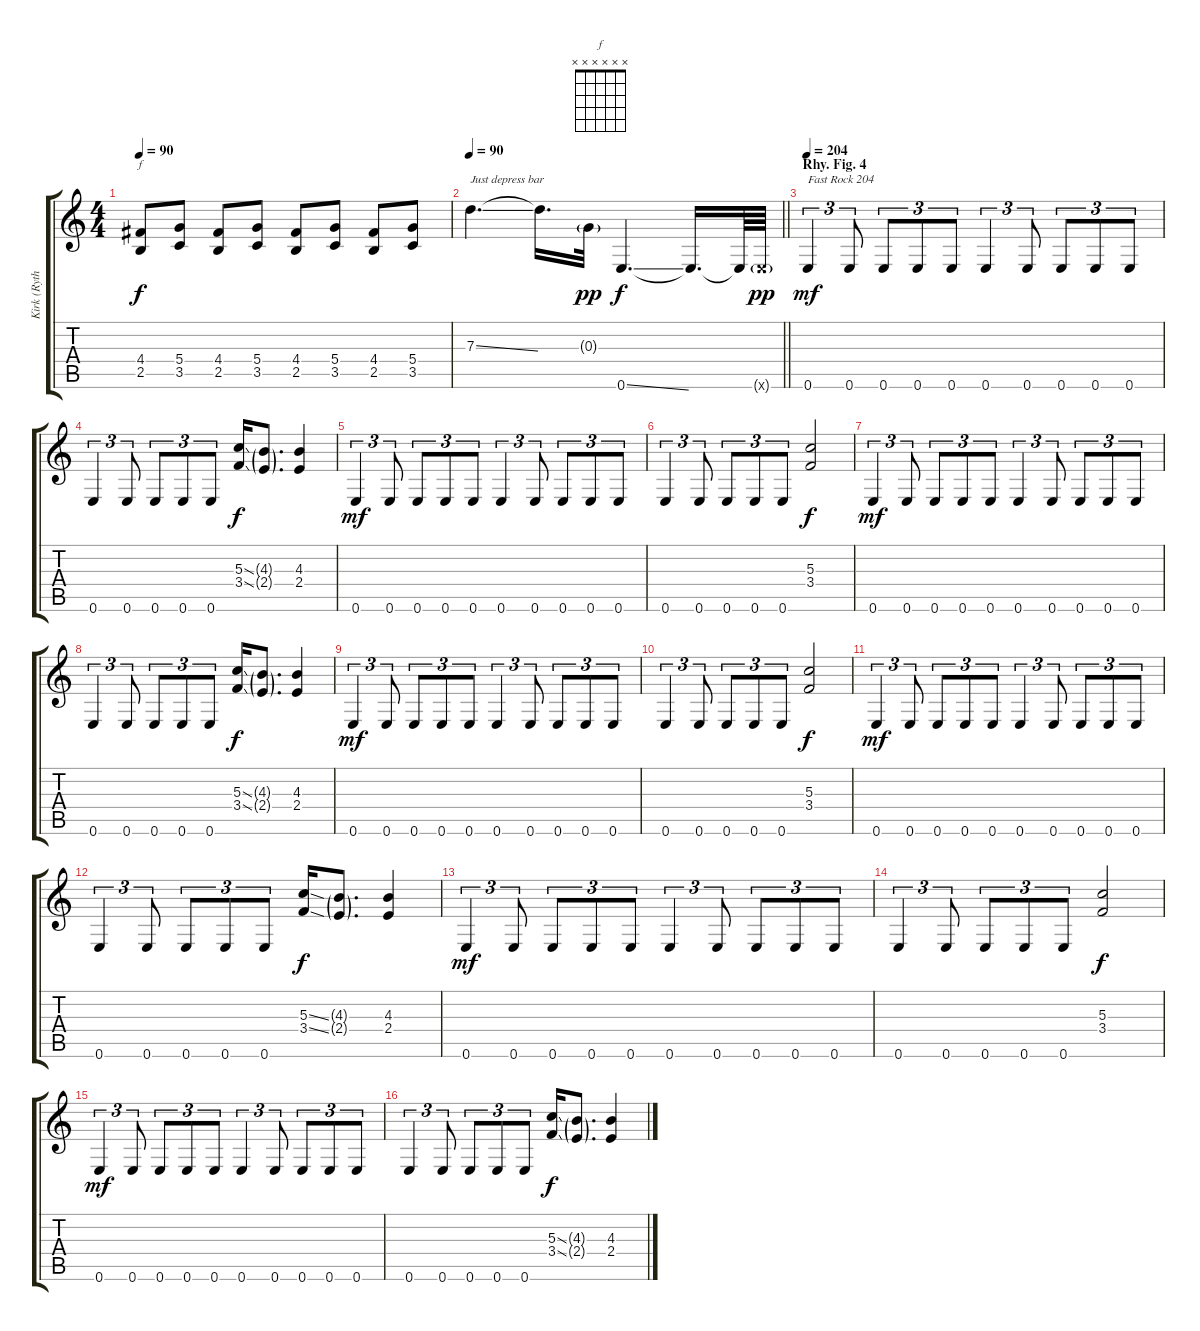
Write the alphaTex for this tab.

\track ("Kirk (Rythm guitar)" "Kirk (Ryth") {instrument overdrivenguitar}
\staff {score tabs}
\tuning (E4 B3 G3 D3 A2 E2) {hide}
\chord ("f" x x x x x x)
\ts (4 4)
\tempo 90
\clef g2
\ks c
(4.4 2.5).8{ch "f" dy f balance 2} (5.4 3.5).8 (4.4 2.5).8 (5.4 3.5).8 (4.4 2.5).8 (5.4 3.5).8 (4.4 2.5).8 (5.4 3.5).8 |
\tempo 90
\barLineRight lightlight
7.3{ss}.4{d txt "Just depress bar"} 7.3{t}.16{d} 0.3{g}.32{dy pp} 0.6{ss}.4{d dy f} 0.6{t}.16{d} 0.6{t}.64 0.6{g x}.64{dy pp} |
\section ("" "Rhy. Fig. 4")
\tempo 204
0.6.4{tu (3 2) txt "Fast Rock 204" dy mf} 0.6.8{tu (3 2)} 0.6.8{tu (3 2)} 0.6.8{tu (3 2)} 0.6.8{tu (3 2)} 0.6.4{tu (3 2)} 0.6.8{tu (3 2)} 0.6.8{tu (3 2)} 0.6.8{tu (3 2)} 0.6.8{tu (3 2)} |
0.6.4{tu (3 2)} 0.6.8{tu (3 2)} 0.6.8{tu (3 2)} 0.6.8{tu (3 2)} 0.6.8{tu (3 2)} (5.3{ss} 3.4{ss}).16{dy f} (4.3{g} 2.4{g}).8{d} (4.3 2.4).4 |
0.6.4{tu (3 2) dy mf} 0.6.8{tu (3 2)} 0.6.8{tu (3 2)} 0.6.8{tu (3 2)} 0.6.8{tu (3 2)} 0.6.4{tu (3 2)} 0.6.8{tu (3 2)} 0.6.8{tu (3 2)} 0.6.8{tu (3 2)} 0.6.8{tu (3 2)} |
0.6.4{tu (3 2)} 0.6.8{tu (3 2)} 0.6.8{tu (3 2)} 0.6.8{tu (3 2)} 0.6.8{tu (3 2)} (5.3 3.4).2{dy f} |
0.6.4{tu (3 2) dy mf} 0.6.8{tu (3 2)} 0.6.8{tu (3 2)} 0.6.8{tu (3 2)} 0.6.8{tu (3 2)} 0.6.4{tu (3 2)} 0.6.8{tu (3 2)} 0.6.8{tu (3 2)} 0.6.8{tu (3 2)} 0.6.8{tu (3 2)} |
0.6.4{tu (3 2)} 0.6.8{tu (3 2)} 0.6.8{tu (3 2)} 0.6.8{tu (3 2)} 0.6.8{tu (3 2)} (5.3{ss} 3.4{ss}).16{dy f} (4.3{g} 2.4{g}).8{d} (4.3 2.4).4 |
0.6.4{tu (3 2) dy mf} 0.6.8{tu (3 2)} 0.6.8{tu (3 2)} 0.6.8{tu (3 2)} 0.6.8{tu (3 2)} 0.6.4{tu (3 2)} 0.6.8{tu (3 2)} 0.6.8{tu (3 2)} 0.6.8{tu (3 2)} 0.6.8{tu (3 2)} |
0.6.4{tu (3 2)} 0.6.8{tu (3 2)} 0.6.8{tu (3 2)} 0.6.8{tu (3 2)} 0.6.8{tu (3 2)} (5.3 3.4).2{dy f} |
0.6.4{tu (3 2) dy mf} 0.6.8{tu (3 2)} 0.6.8{tu (3 2)} 0.6.8{tu (3 2)} 0.6.8{tu (3 2)} 0.6.4{tu (3 2)} 0.6.8{tu (3 2)} 0.6.8{tu (3 2)} 0.6.8{tu (3 2)} 0.6.8{tu (3 2)} |
0.6.4{tu (3 2)} 0.6.8{tu (3 2)} 0.6.8{tu (3 2)} 0.6.8{tu (3 2)} 0.6.8{tu (3 2)} (5.3{ss} 3.4{ss}).16{dy f} (4.3{g} 2.4{g}).8{d} (4.3 2.4).4 |
0.6.4{tu (3 2) dy mf} 0.6.8{tu (3 2)} 0.6.8{tu (3 2)} 0.6.8{tu (3 2)} 0.6.8{tu (3 2)} 0.6.4{tu (3 2)} 0.6.8{tu (3 2)} 0.6.8{tu (3 2)} 0.6.8{tu (3 2)} 0.6.8{tu (3 2)} |
0.6.4{tu (3 2)} 0.6.8{tu (3 2)} 0.6.8{tu (3 2)} 0.6.8{tu (3 2)} 0.6.8{tu (3 2)} (5.3 3.4).2{dy f} |
0.6.4{tu (3 2) dy mf} 0.6.8{tu (3 2)} 0.6.8{tu (3 2)} 0.6.8{tu (3 2)} 0.6.8{tu (3 2)} 0.6.4{tu (3 2)} 0.6.8{tu (3 2)} 0.6.8{tu (3 2)} 0.6.8{tu (3 2)} 0.6.8{tu (3 2)} |
0.6.4{tu (3 2)} 0.6.8{tu (3 2)} 0.6.8{tu (3 2)} 0.6.8{tu (3 2)} 0.6.8{tu (3 2)} (5.3{ss} 3.4{ss}).16{dy f} (4.3{g} 2.4{g}).8{d} (4.3 2.4).4
